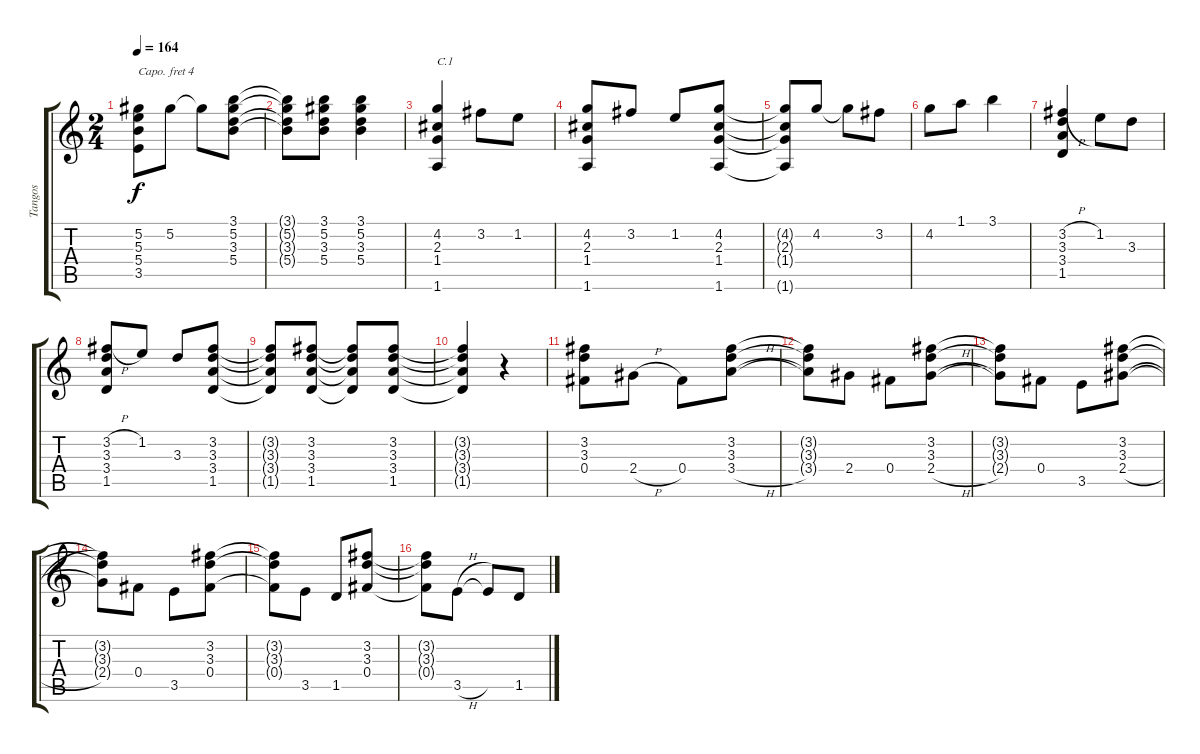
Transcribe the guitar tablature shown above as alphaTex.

\track ("Tangos" "Tangos") {instrument acousticguitarnylon}
\staff {score tabs}
\capo 4
\tuning (E4 B3 G3 D3 A2 E2) {hide}
\ts (2 4)
\tempo 164
\clef g2
\ks c
(5.2{t} 5.3{t} 5.4{t} 3.5{t}).8{dy f} 5.2.8 5.2{t}.8 (3.1 5.2 3.3 5.4).8 |
(3.1{t} 5.2{t} 3.3{t} 5.4{t}).8 (3.1 5.2 3.3 5.4).8 (3.1 5.2 3.3 5.4).4 |
(4.2 2.3 1.4 1.6).4{txt "C.1"} 3.2.8 1.2.8 |
(4.2 2.3 1.4 1.6).8 3.2.8 1.2.8 (4.2 2.3 1.4 1.6).8 |
(4.2{t} 2.3{t} 1.4{t} 1.6{t}).8 4.2.8 4.2{t}.8 3.2.8 |
4.2.8 1.1.8 3.1.4 |
(3.2{h} 3.3 3.4 1.5).4 1.2.8 3.3.8 |
(3.2{h} 3.3 3.4 1.5).8 1.2.8 3.3.8 (3.2 3.3 3.4 1.5).8 |
(3.2{t} 3.3{t} 3.4{t} 1.5{t}).8 (3.2 3.3 3.4 1.5).8 (3.2{t} 3.3{t} 3.4{t} 1.5{t}).8 (3.2 3.3 3.4 1.5).8 |
(3.2{t} 3.3{t} 3.4{t} 1.5{t}).4 r.4 |
(3.2 3.3 0.4).8 2.4{h}.8 0.4.8 (3.2 3.3 3.4{h}).8 |
(3.2{t} 3.3{t} 3.4{t}).8 2.4.8 0.4.8 (3.2 3.3 2.4{h}).8 |
(3.2{t} 3.3{t} 2.4{t}).8 0.4.8 3.5.8 (3.2 3.3 2.4{h}).8 |
(3.2{t} 3.3{t} 2.4{t}).8 0.4.8 3.5.8 (3.2 3.3 0.4).8 |
(3.2{t} 3.3{t} 0.4{t}).8 3.5.8 1.5.8 (3.2 3.3 0.4).8 |
(3.2{t} 3.3{t} 0.4{t}).8 3.5{h}.8 3.5{t}.8 1.5.8
